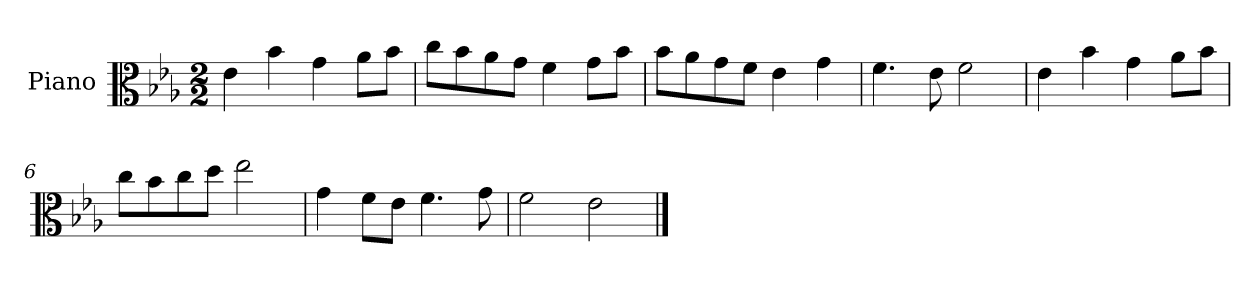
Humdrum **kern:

**kern
*part1
*staff1
*I"Piano
*I'Pno
*clefC3
*k[b-e-a-]
*E-:
*M2/2
=1
4e-\
4b-\
4g\
8a-\L
8b-\J
=2
8cc\L
8b-\
8a-\
8g\J
4f\
8g\L
8b-\J
=3
8b-\L
8a-\
8g\
8f\J
4e-\
4g\
=4
4.f\
8e-\
2f\
=5
4e-\
4b-\
4g\
8a-\L
8b-\J
=6
8cc\L
8b-\
8cc\
8dd\J
2ee-\
=7
4g\
8f\L
8e-\J
4.f\
8g\
=8
2f\
2e-\
==
*-
